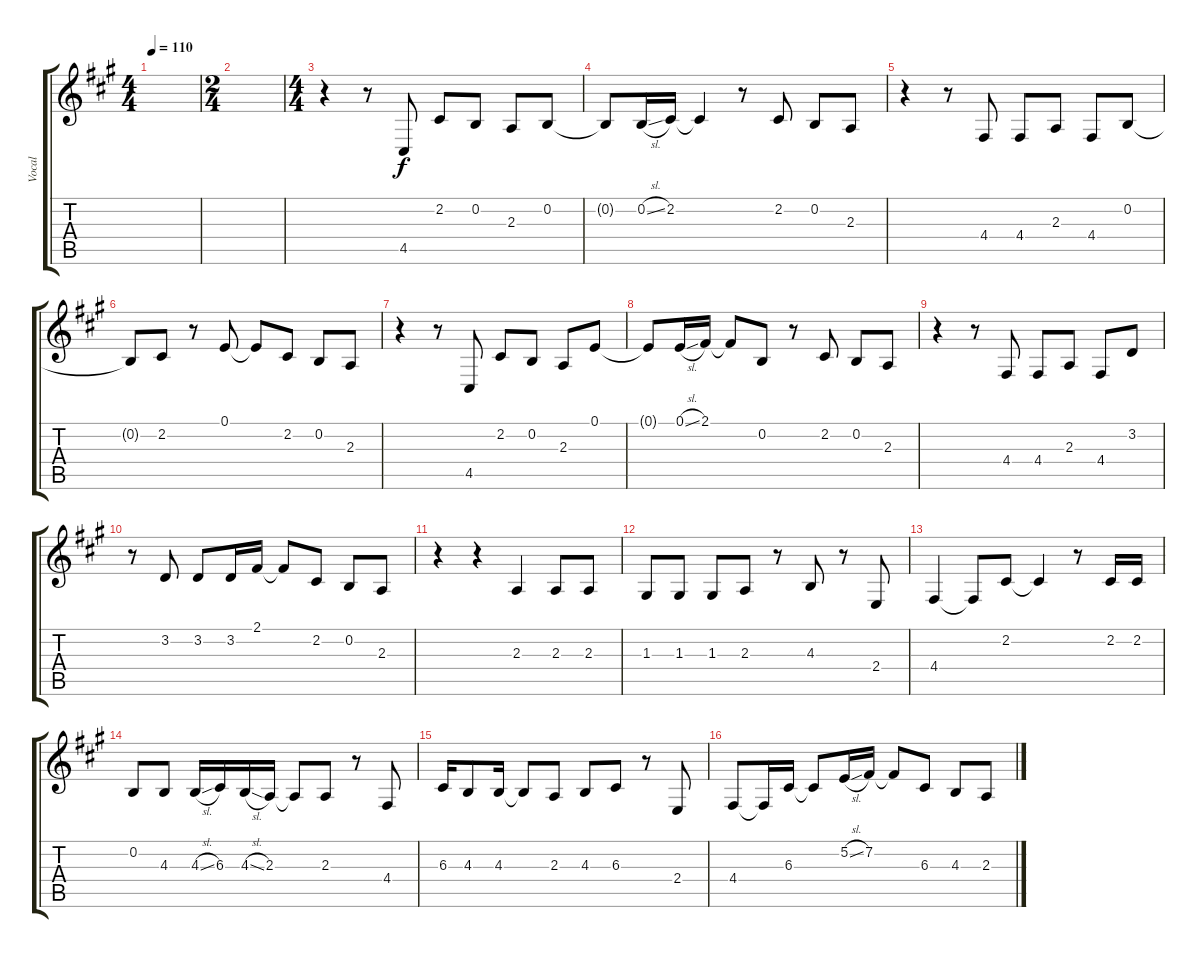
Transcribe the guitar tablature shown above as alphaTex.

\track ("Vocal" "Vocal") {instrument clarinet}
\staff {score tabs}
\tuning (E4 B3 G3 D3 A2 E2) {hide}
\ts (4 4)
\tempo 110
\clef g2
\ks f#minor
|
\ts (2 4)
|
\ts (4 4)
\ks a
r.4 r.8 4.5.8 2.2.8 0.2.8 2.3.8 0.2.8 |
0.2{t}.8 0.2{sl}.16 2.2.16 2.2{t}.4 r.8 2.2.8 0.2.8 2.3.8 |
r.4 r.8 4.4.8 4.4.8 2.3.8 4.4.8 0.2.8 |
0.2{t}.8 2.2.8 r.8 0.1.8 0.1{t}.8 2.2.8 0.2.8 2.3.8 |
r.4 r.8 4.5.8 2.2.8 0.2.8 2.3.8 0.1.8 |
0.1{t}.8 0.1{sl}.16 2.1.16 2.1{t}.8 0.2.8 r.8 2.2.8 0.2.8 2.3.8 |
r.4 r.8 4.4.8 4.4.8 2.3.8 4.4.8 3.2.8 |
r.8 3.2.8 3.2.8 3.2.16 2.1.16 2.1{t}.8 2.2.8 0.2.8 2.3.8 |
r.4 r.4 2.3.4 2.3.8 2.3.8 |
1.3.8 1.3.8 1.3.8 2.3.8 r.8 4.3.8 r.8 2.4.8 |
4.4.4 4.4{t}.8 2.2.8 2.2{t}.4 r.8 2.2.16 2.2.16 |
0.2.8 4.3.8 4.3{sl}.16 6.3.16 4.3{sl}.16 2.3.16 2.3{t}.8 2.3.8 r.8 4.4.8 |
6.3.16 4.3.8 4.3.16 4.3{t}.8 2.3.8 4.3.8 6.3.8 r.8 2.4.8 |
4.4.8 4.4{t}.16 6.3.16 6.3{t}.8 5.2{sl}.16 7.2.16 7.2{t}.8 6.3.8 4.3.8 2.3.8
